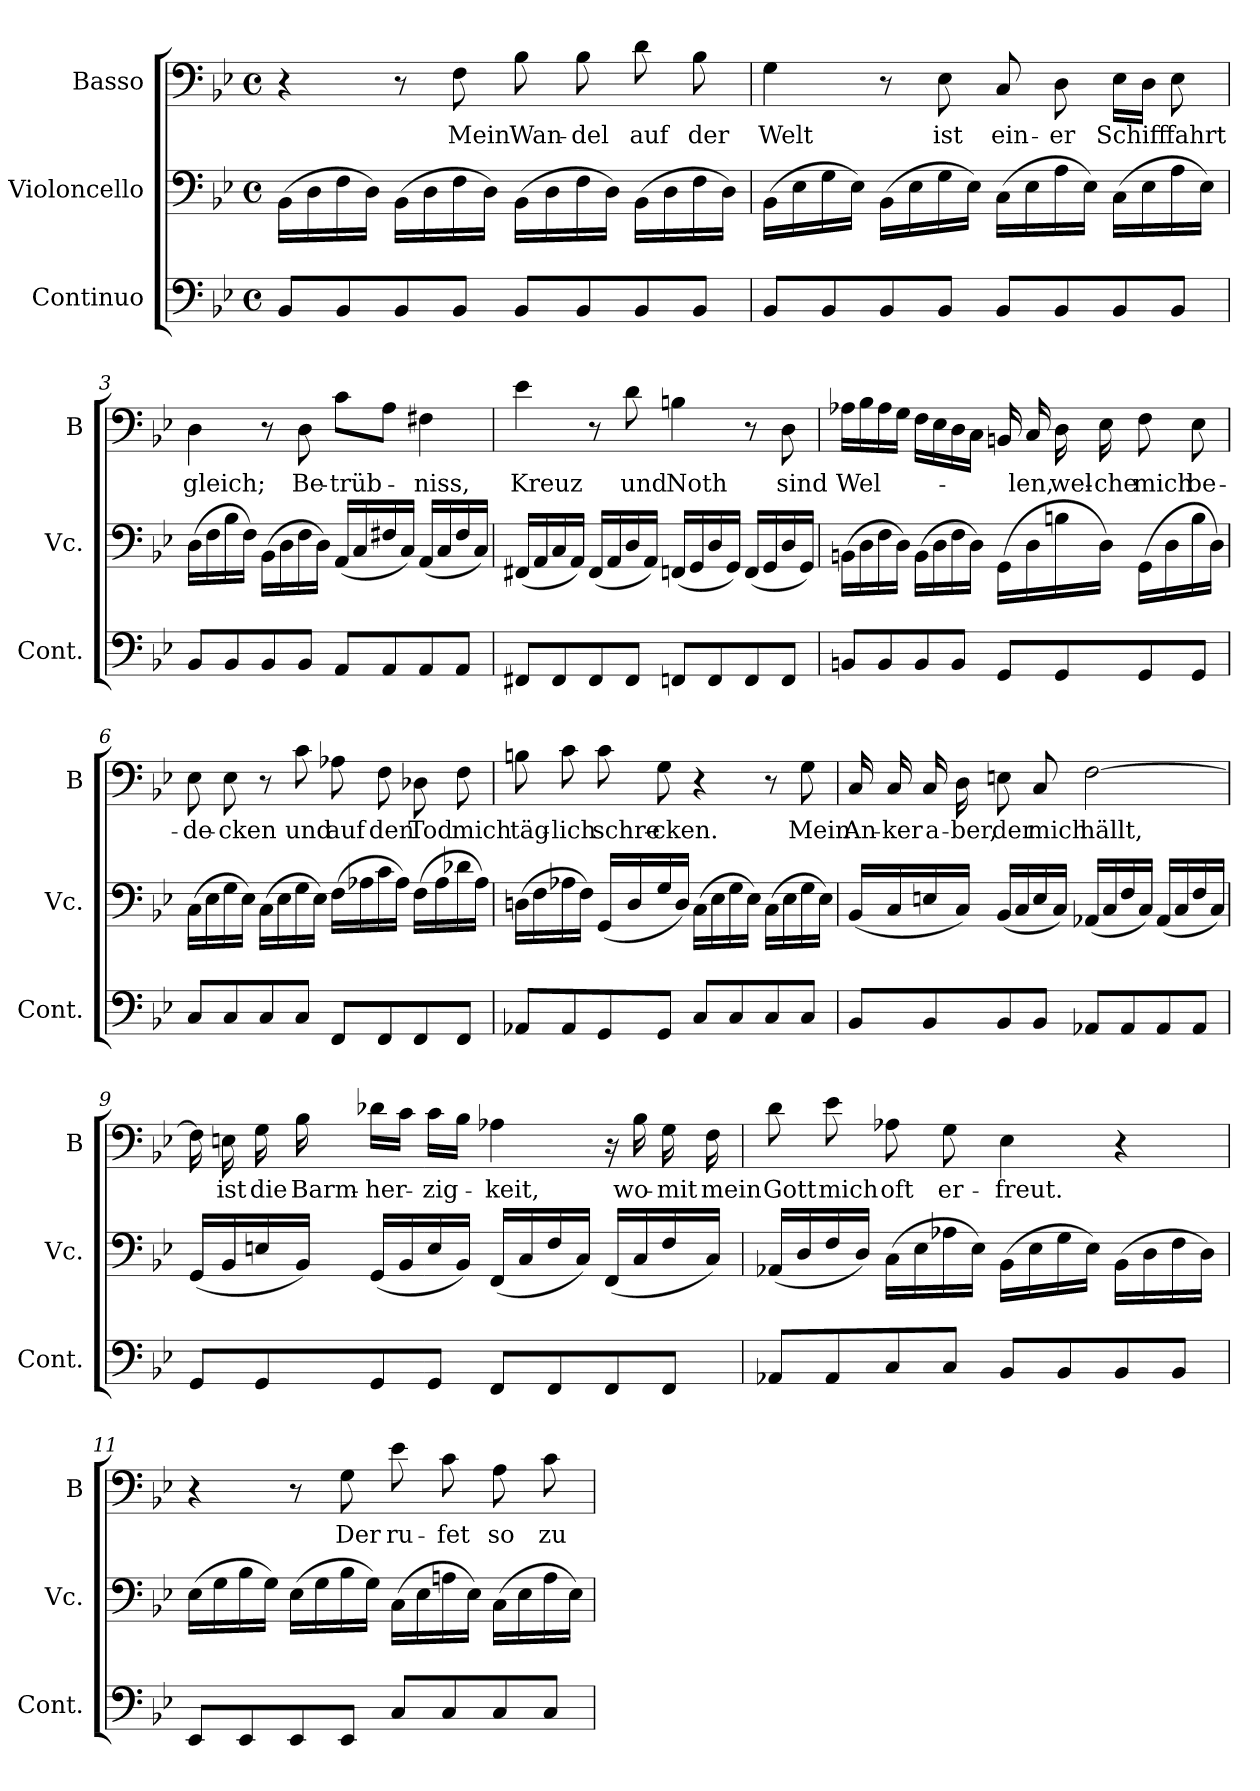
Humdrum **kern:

**kern	**kern	**kern	**text
*part3	*part2	*part1	*part1
*staff3	*staff2	*staff1	*staff1
*I"Continuo	*I"Violoncello	*I"Basso	*
*I'Cont.	*I'Vc.	*I'B	*
*clefF4	*clefF4	*clefF4	*
*k[b-e-]	*k[b-e-]	*k[b-e-]	*
*B-:	*B-:	*B-:	*
*M4/4	*M4/4	*M4/4	*
*met(c)	*met(c)	*met(c)	*
=1	=1	=1	=1
8BB-/L	(>16BB-\LL	4r	.
.	16D\	.	.
8BB-/	16F\	.	.
.	16D\JJ)	.	.
8BB-/	(>16BB-\LL	8r	.
.	16D\	.	.
!	!	!	!LO:LY:b
8BB-/J	16F\	8F\	Mein
.	16D\JJ)	.	.
!	!	!	!LO:LY:b
8BB-/L	(>16BB-\LL	8B-\	Wan-
.	16D\	.	.
!	!	!	!LO:LY:b
8BB-/	16F\	8B-\	-del
.	16D\JJ)	.	.
!	!	!	!LO:LY:b
8BB-/	(>16BB-\LL	8d\	auf
.	16D\	.	.
!	!	!	!LO:LY:b
8BB-/J	16F\	8B-\	der
.	16D\JJ)	.	.
=2	=2	=2	=2
!	!	!	!LO:LY:b
8BB-/L	(>16BB-\LL	4G\	Welt
.	16E-\	.	.
8BB-/	16G\	.	.
.	16E-\JJ)	.	.
8BB-/	(>16BB-\LL	8r	.
.	16E-\	.	.
!	!	!	!LO:LY:b
8BB-/J	16G\	8E-\	ist
.	16E-\JJ)	.	.
!	!	!	!LO:LY:b
8BB-/L	(>16C\LL	8C/	ein-
.	16E-\	.	.
!	!	!	!LO:LY:b
8BB-/	16A\	8D\	-er
.	16E-\JJ)	.	.
!	!	!	!LO:LY:b
8BB-/	(>16C\LL	16E-\LL	Schiff
.	16E-\	16D\JJ	.
!	!	!	!LO:LY:b
8BB-/J	16A\	8E-\	fahrt
.	16E-\JJ)	.	.
!!LO:LB:g=z
=3	=3	=3	=3
!	!	!	!LO:LY:b
8BB-/L	(>16D\LL	4D\	gleich;
.	16F\	.	.
8BB-/	16B-\	.	.
.	16F\JJ)	.	.
8BB-/	(>16BB-\LL	8r	.
.	16D\	.	.
!	!	!	!LO:LY:b
8BB-/J	16F\	8D\	Be-
.	16D\JJ)	.	.
!	!	!	!LO:LY:b
8AA/L	(<16AA/LL	8c\L	-trüb-
.	16C/	.	.
8AA/	16F#X/	8A\J	.
.	16C/JJ)	.	.
!	!	!	!LO:LY:b
8AA/	(<16AA/LL	4F#X\	-niss,
.	16C/	.	.
8AA/J	16F#/	.	.
.	16C/JJ)	.	.
=4	=4	=4	=4
!	!	!	!LO:LY:b
8FF#X/L	(<16FF#X/LL	4e-\	Kreuz
.	16AA/	.	.
8FF#/	16C/	.	.
.	16AA/JJ)	.	.
8FF#/	(<16FF#/LL	8r	.
.	16AA/	.	.
!	!	!	!LO:LY:b
8FF#/J	16D/	8d\	und
.	16AA/JJ)	.	.
!	!	!	!LO:LY:b
8FFn/L	(<16FFn/LL	4Bn\	Noth
.	16GG/	.	.
8FF/	16D/	.	.
.	16GG/JJ)	.	.
8FF/	(<16FF/LL	8r	.
.	16GG/	.	.
!	!	!	!LO:LY:b
8FF/J	16D/	8D\	sind
.	16GG/JJ)	.	.
!!LO:LB:g=z
=5	=5	=5	=5
!	!	!	!LO:LY:b
8BBn/L	(>16BBn\LL	16A-X\LL	Wel-
.	16D\	16B-\	.
8BB/	16F\	16A-\	.
.	16D\JJ)	16G\JJ	.
8BB/	(>16BB\LL	16F\LL	.
.	16D\	16E-\	.
8BB/J	16F\	16D\	.
.	16D\JJ)	16C\JJ	.
8GG/L	(>16GG\LL	16BBn/	.
!	!	!	!LO:LY:b
.	16D\	16C/	-len,
!	!	!	!LO:LY:b
8GG/	16Bn\	16D\	wel-
!	!	!	!LO:LY:b:rj
.	16D\JJ)	16E-\	-che
!	!	!	!LO:LY:b
8GG/	(>16GG\LL	8F\	mich
.	16D\	.	.
!	!	!	!LO:LY:b
8GG/J	16B\	8E-\	be-
.	16D\JJ)	.	.
=6	=6	=6	=6
!	!	!	!LO:LY:b
8C/L	(>16C\LL	8E-\	-de-
.	16E-\	.	.
!	!	!	!LO:LY:b
8C/	16G\	8E-\	-cken
.	16E-\JJ)	.	.
8C/	(>16C\LL	8r	.
.	16E-\	.	.
!	!	!	!LO:LY:b
8C/J	16G\	8c\	und
.	16E-\JJ)	.	.
!	!	!	!LO:LY:b
8FF/L	(>16F\LL	8A-X\	auf
.	16A-X\	.	.
!	!	!	!LO:LY:b
8FF/	16c\	8F\	den
.	16A-\JJ)	.	.
!	!	!	!LO:LY:b
8FF/	(>16F\LL	8D-X\	Tod
.	16A-\	.	.
!	!	!	!LO:LY:b
8FF/J	16d-X\	8F\	mich
.	16A-\JJ)	.	.
!!LO:PB:g=z
=7	=7	=7	=7
!	!	!	!LO:LY:b
8AA-X/L	(>16Dn\LL	8Bn\	täg-
.	16F\	.	.
!	!	!	!LO:LY:b
8AA-/	16A-X\	8c\	-lich
.	16F\JJ)	.	.
!	!	!	!LO:LY:b
8GG/	(<16GG/LL	8c\	schre-
.	16D/	.	.
!	!	!	!LO:LY:b
8GG/J	16G/	8G\	-cken.
.	16D/JJ)	.	.
8C/L	(>16C\LL	4r	.
.	16E-\	.	.
8C/	16G\	.	.
.	16E-\JJ)	.	.
8C/	(>16C\LL	8r	.
.	16E-\	.	.
!	!	!	!LO:LY:b
8C/J	16G\	8G\	Mein
.	16E-\JJ)	.	.
=8	=8	=8	=8
!	!	!	!LO:LY:b
8BB-/L	(<16BB-/LL	16C/	An-
!	!	!	!LO:LY:b:rj
.	16C/	16C/	-ker
!	!	!	!LO:LY:b
8BB-/	16En/	16C/	a-
!	!	!	!LO:LY:b
.	16C/JJ)	16D\	-ber,
!	!	!	!LO:LY:b
8BB-/	(<16BB-/LL	8En\	der
.	16C/	.	.
!	!	!	!LO:LY:b
8BB-/J	16E/	8C/	mich
.	16C/JJ)	.	.
!	!	!	!LO:LY:b
8AA-X/L	(<16AA-X/LL	[<2F\	hällt,
.	16C/	.	.
8AA-/	16F/	.	.
.	16C/JJ)	.	.
8AA-/	(<16AA-/LL	.	.
.	16C/	.	.
8AA-/J	16F/	.	.
.	16C/JJ)	.	.
!!LO:LB:g=z
=9	=9	=9	=9
8GG/L	(<16GG/LL	16F\]	.
!	!	!	!LO:LY:b
.	16BB-/	16En\	ist
!	!	!	!LO:LY:b
8GG/	16En/	16G\	die
!	!	!	!LO:LY:b
.	16BB-/JJ)	16B-\	Barm-
!	!	!	!LO:LY:b:rj
8GG/	(<16GG/LL	16d-X\LL	-her-
.	16BB-/	16c\JJ	.
!	!	!	!LO:LY:b
8GG/J	16E/	16c\LL	-zig-
.	16BB-/JJ)	16B-\JJ	.
!	!	!	!LO:LY:b
8FF/L	(<16FF/LL	4A-X\	-keit,
.	16C/	.	.
8FF/	16F/	.	.
.	16C/JJ)	.	.
8FF/	(<16FF/LL	16rC	.
!	!	!	!LO:LY:b
.	16C/	16B-\	wo-
!	!	!	!LO:LY:b:rj
8FF/J	16F/	16G\	-mit
!	!	!	!LO:LY:b
.	16C/JJ)	16F\	mein
=10	=10	=10	=10
!	!	!	!LO:LY:b
8AA-X/L	(<16AA-X/LL	8d\	Gott
.	16D/	.	.
!	!	!	!LO:LY:b
8AA-/	16F/	8e-\	mich
.	16D/JJ)	.	.
!	!	!	!LO:LY:b
8C/	(>16C\LL	8A-X\	oft
.	16E-\	.	.
!	!	!	!LO:LY:b
8C/J	16A-X\	8G\	er-
.	16E-\JJ)	.	.
!	!	!	!LO:LY:b
8BB-/L	(>16BB-\LL	4E-\	-freut.
.	16E-\	.	.
8BB-/	16G\	.	.
.	16E-\JJ)	.	.
8BB-/	(>16BB-\LL	4r	.
.	16D\	.	.
8BB-/J	16F\	.	.
.	16D\JJ)	.	.
!!LO:LB:g=z
=11	=11	=11	=11
8EE-/L	(>16E-\LL	4r	.
.	16G\	.	.
8EE-/	16B-\	.	.
.	16G\JJ)	.	.
8EE-/	(>16E-\LL	8r	.
.	16G\	.	.
!	!	!	!LO:LY:b
8EE-/J	16B-\	8G\	Der
.	16G\JJ)	.	.
!	!	!	!LO:LY:b
8C/L	(>16C\LL	8e-\	ru-
.	16E-\	.	.
!	!	!	!LO:LY:b
8C/	16An\	8c\	-fet
.	16E-\JJ)	.	.
!	!	!	!LO:LY:b
8C/	(>16C\LL	8A\	so
.	16E-\	.	.
!	!	!	!LO:LY:b
8C/J	16A\	8c\	zu
.	16E-\JJ)	.	.
=	=	=	=
*-	*-	*-	*-
